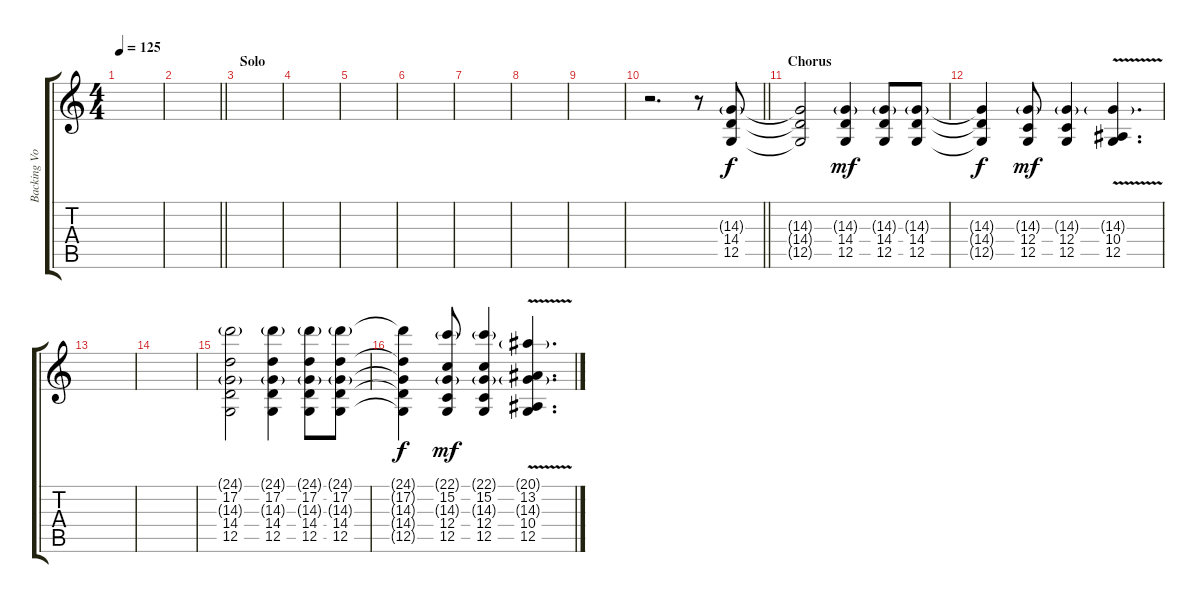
\track ("Backing Vocals" "Backing Vo") {instrument lead2sawtooth}
\staff {score tabs}
\tuning (D4 A3 F3 C3 G2 D2) {hide}
\ts (4 4)
\tempo 125
\clef g2
\ks c
|
\barLineRight lightlight
|
\section ("" "Solo")
|
|
|
|
|
|
|
\barLineRight lightlight
r.2{d} r.8 (14.3{g} 14.4 12.5).8 |
\section ("" "Chorus")
(14.3{t} 14.4{t} 12.5{t}).2{dy f} (14.3{g} 14.4 12.5).4{dy mf} (14.3{g} 14.4 12.5).8 (14.3{g} 14.4 12.5).8 |
(14.3{t} 14.4{t} 12.5{t}).4{dy f} (14.3{g} 12.4 12.5).8{dy mf} (14.3{g} 12.4 12.5).4 (14.3{g} 10.4{v} 12.5).4{d} |
|
|
(24.1{g} 17.2 14.3{g} 14.4 12.5).2 (24.1{g} 17.2 14.3{g} 14.4 12.5).4 (24.1{g} 17.2 14.3{g} 14.4 12.5).8 (24.1{g} 17.2 14.3{g} 14.4 12.5).8 |
(24.1{t} 17.2{t} 14.3{t} 14.4{t} 12.5{t}).4{dy f} (22.1{g} 15.2 14.3{g} 12.4 12.5).8{dy mf} (22.1{g} 15.2 14.3{g} 12.4 12.5).4 (20.1{g} 13.2 14.3{g} 10.4{v} 12.5).4{d}
